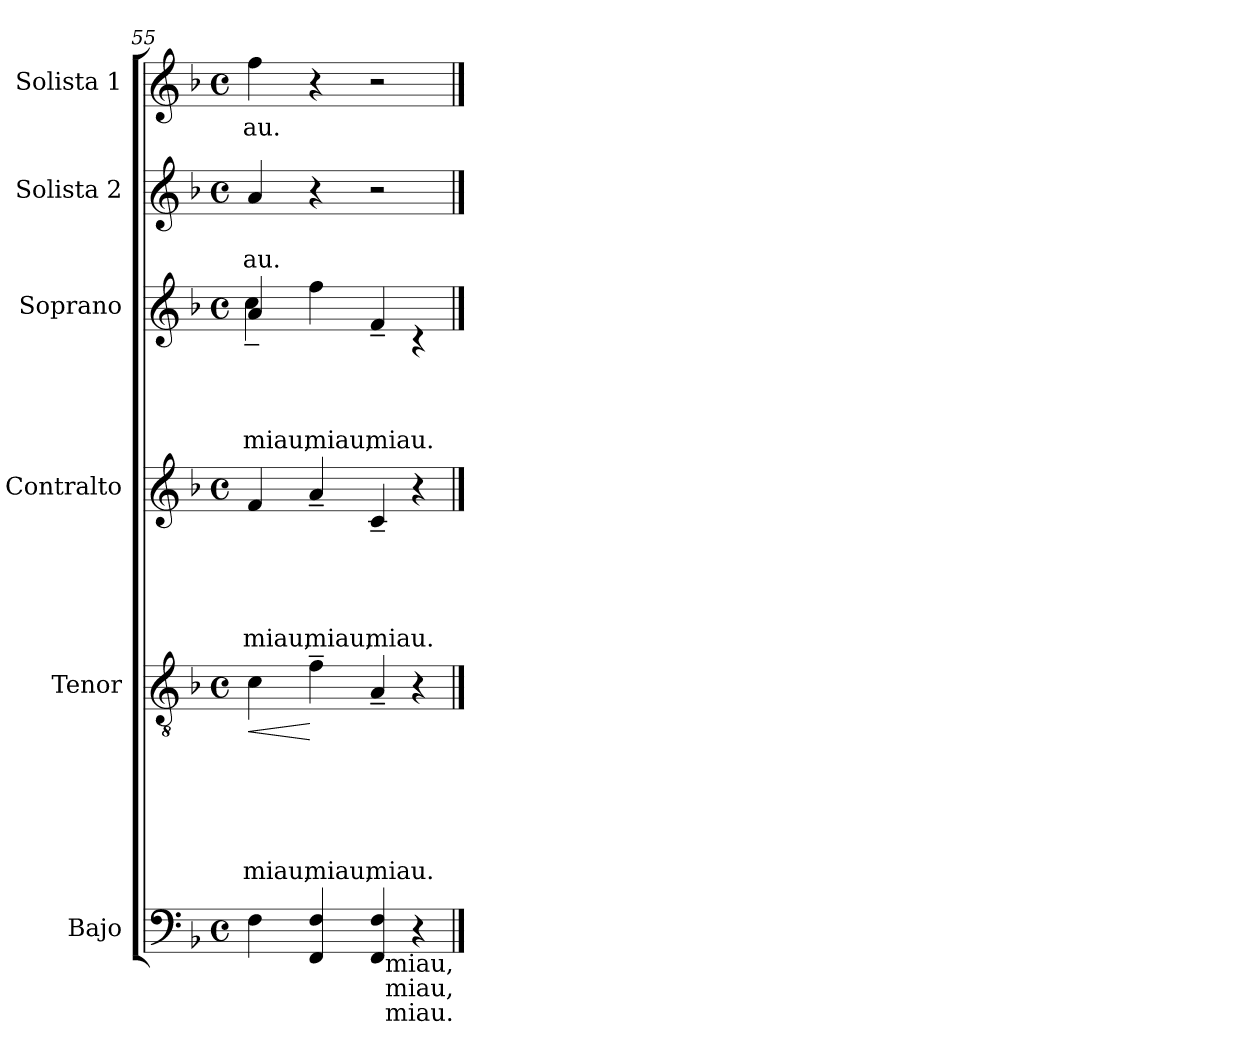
**kern	**kern	**text	**text	**text	**text	**text	**text	**dynam	**kern	**text	**text	**text	**text	**text	**kern	**text	**text	**text	**text	**kern	**text	**text	**kern	**text
*part6	*part5	*part5	*part5	*part5	*part5	*part5	*part5	*part5	*part4	*part4	*part4	*part4	*part4	*part4	*part3	*part3	*part3	*part3	*part3	*part2	*part2	*part2	*part1	*part1
*staff6	*staff5	*staff5	*staff5	*staff5	*staff5	*staff5	*staff5	*staff5	*staff4	*staff4	*staff4	*staff4	*staff4	*staff4	*staff3	*staff3	*staff3	*staff3	*staff3	*staff2	*staff2	*staff2	*staff1	*staff1
*I"Bajo	*I"Tenor	*	*	*	*	*	*	*	*I"Contralto	*	*	*	*	*	*I"Soprano	*	*	*	*	*I"Solista 2	*	*	*I"Solista 1	*
*clefF4	*clefGv2	*	*	*	*	*	*	*	*clefG2	*	*	*	*	*	*clefG2	*	*	*	*	*clefG2	*	*	*clefG2	*
*ITrd7c12	*	*	*	*	*	*	*	*	*	*	*	*	*	*	*	*	*	*	*	*	*	*	*	*
*k[b-]	*k[b-]	*	*	*	*	*	*	*	*k[b-]	*	*	*	*	*	*k[b-]	*	*	*	*	*k[b-]	*	*	*k[b-]	*
*F:	*F:	*	*	*	*	*	*	*	*F:	*	*	*	*	*	*F:	*	*	*	*	*F:	*	*	*F:	*
*M4/4	*M4/4	*	*	*	*	*	*	*	*M4/4	*	*	*	*	*	*M4/4	*	*	*	*	*M4/4	*	*	*M4/4	*
*met(c)	*met(c)	*	*	*	*	*	*	*	*met(c)	*	*	*	*	*	*met(c)	*	*	*	*	*met(c)	*	*	*met(c)	*
=55	=55	=55	=55	=55	=55	=55	=55	=55	=55	=55	=55	=55	=55	=55	=55	=55	=55	=55	=55	=55	=55	=55	=55	=55
!	!	!	!	!	!	!	!LO:LY:b	!LO:HP:b	!	!	!	!	!	!LO:LY:b	!	!	!	!	!LO:LY:b	!	!	!LO:LY:b	!	!LO:LY:b
*	*	*	*	*	*	*	*	*	*	*	*	*	*	*	*^	*	*	*	*	*	*	*	*	*
4FF\	4c\	.	.	.	.	.	miau,	<	4f/	.	.	.	.	miau,	4a/	4cc~<\	.	.	.	miau,	4a/	.	-au.	4ff\	au.
!	!	!	!	!	!	!	!LO:LY:b	!	!	!	!	!	!	!LO:LY:b	!	!	!	!	!	!LO:LY:b	!	!	!	!	!
4FFF/ 4FF/	4f~>\	.	.	.	.	.	miau,	[	4a~</	.	.	.	.	miau,	4ff\	4ryy	.	.	.	miau,	4r	.	.	4r	.
!	!	!	!	!	!	!	!LO:LY:b	!	!	!	!	!	!	!LO:LY:b	!	!	!	!	!	!LO:LY:b	!	!	!	!	!
4FFF/ 4FF/	4A~</	.	.	.	.	.	miau.	.	4c~</	.	.	.	.	miau.	2ryy	4f~>/	.	.	.	miau.	2r	.	.	2r	.
4r	4r	.	.	.	.	.	.	.	4r	.	.	.	.	.	.	4rc	.	.	.	.	.	.	.	.	.
!LO:TX:b:t=miau,	!	!	!	!	!	!	!	!	!	!	!	!	!	!	!	!	!	!	!	!	!	!	!	!	!
!LO:TX:b:t=miau,	!	!	!	!	!	!	!	!	!	!	!	!	!	!	!	!	!	!	!	!	!	!	!	!	!
!LO:TX:b:t=miau.	!	!	!	!	!	!	!	!	!	!	!	!	!	!	!	!	!	!	!	!	!	!	!	!	!
*	*	*	*	*	*	*	*	*	*	*	*	*	*	*	*v	*v	*	*	*	*	*	*	*	*	*
==	==	==	==	==	==	==	==	==	==	==	==	==	==	==	==	==	==	==	==	==	==	==	==	==
*-	*-	*-	*-	*-	*-	*-	*-	*-	*-	*-	*-	*-	*-	*-	*-	*-	*-	*-	*-	*-	*-	*-	*-	*-
